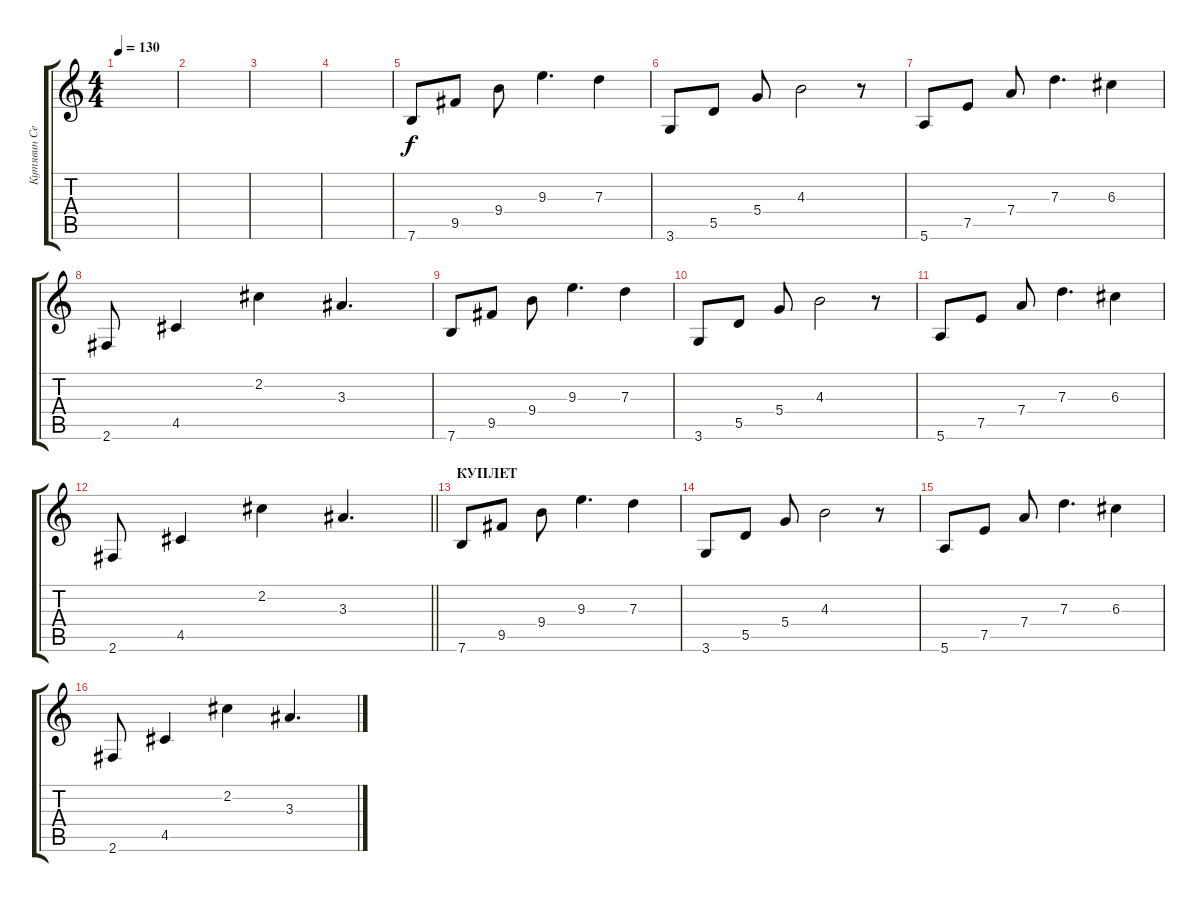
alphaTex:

\track ("Кутявин Сергей" "Кутявин Се") {instrument acousticguitarsteel}
\staff {score tabs}
\tuning (E4 B3 G3 D3 A2 E2) {hide}
\ts (4 4)
\tempo 130
\clef g2
\ks c
|
|
|
|
7.6.8 9.5.8 9.4.8 9.3.4{d} 7.3.4 |
3.6.8 5.5.8 5.4.8 4.3.2 r.8 |
5.6.8 7.5.8 7.4.8 7.3.4{d} 6.3.4 |
2.6.8 4.5.4 2.2.4 3.3.4{d} |
7.6.8 9.5.8 9.4.8 9.3.4{d} 7.3.4 |
3.6.8 5.5.8 5.4.8 4.3.2 r.8 |
5.6.8 7.5.8 7.4.8 7.3.4{d} 6.3.4 |
\barLineRight lightlight
2.6.8 4.5.4 2.2.4 3.3.4{d} |
\section ("" "КУПЛЕТ")
7.6.8 9.5.8 9.4.8 9.3.4{d} 7.3.4 |
3.6.8 5.5.8 5.4.8 4.3.2 r.8 |
5.6.8 7.5.8 7.4.8 7.3.4{d} 6.3.4 |
2.6.8 4.5.4 2.2.4 3.3.4{d}
